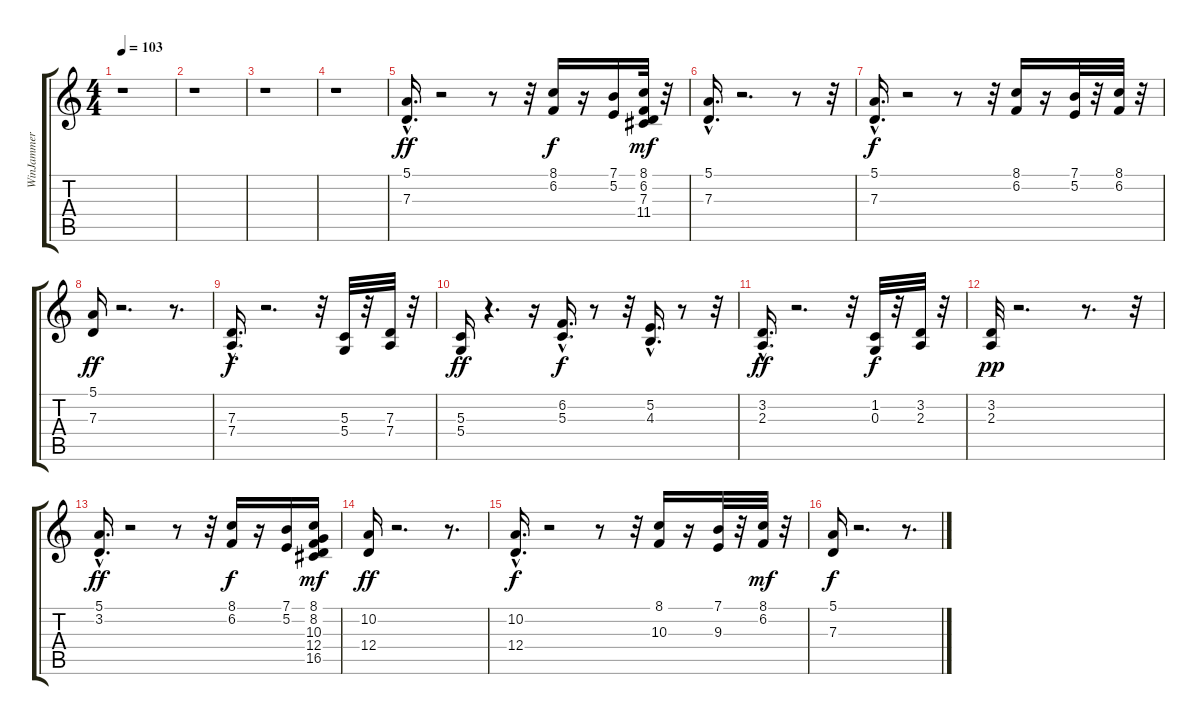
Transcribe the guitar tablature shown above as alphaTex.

\track ("WinJammer Demo" "WinJammer ") {instrument electricpiano2}
\staff {score tabs}
\tuning (E4 B3 G3 D3 A2 E2) {hide}
\ts (4 4)
\tempo 103
\clef g2
\ks c
r.1{dy ff instrument electricpiano2} |
r.1 |
r.1 |
r.1 |
(5.1{hac} 7.3{hac}).16{d} r.2 r.8 r.32 (8.1 6.2).16{dy f} r.16 (7.1 5.2).16 (8.1 6.2 7.3 11.4).32{dy mf} r.32 |
(5.1{hac} 7.3{hac}).16{d} r.2{d} r.8 r.32 |
(5.1{hac} 7.3{hac}).16{d dy f} r.2 r.8 r.32 (8.1 6.2).16 r.16 (7.1 5.2).32 r.32 (8.1 6.2).32 r.32 |
(5.1 7.3).16{dy ff} r.2{d} r.8{d} |
(7.3{hac} 7.4{hac}).16{d dy f} r.2{d} r.32 (5.3 5.4).32 r.32 (7.3 7.4).32 r.32 |
(5.3 5.4).16{dy ff} r.4{d} r.16 (6.2{hac} 5.3{hac}).16{d dy f} r.8 r.32 (5.2{hac} 4.3{hac}).16{d} r.8 r.32 |
(3.2 2.3{hac}).16{d dy ff} r.2{d} r.32 (1.2 0.3).32{dy f} r.32 (3.2 2.3).32 r.32 |
(3.2 2.3).32{dy pp} r.2{d} r.8{d} r.32 |
(5.1{hac} 3.2{hac}).16{d dy ff} r.2 r.8 r.32 (8.1 6.2).16{dy f} r.16 (7.1 5.2).16 (8.1 8.2 10.3 12.4 16.5).16{dy mf} |
(10.2 12.4).16{dy ff} r.2{d} r.8{d} |
(10.2 12.4{hac}).16{d dy f} r.2 r.8 r.32 (8.1 10.3).16 r.16 (7.1 9.3).32 r.32 (8.1 6.2).32{dy mf} r.32 |
(5.1 7.3).16{dy f} r.2{d} r.8{d}
